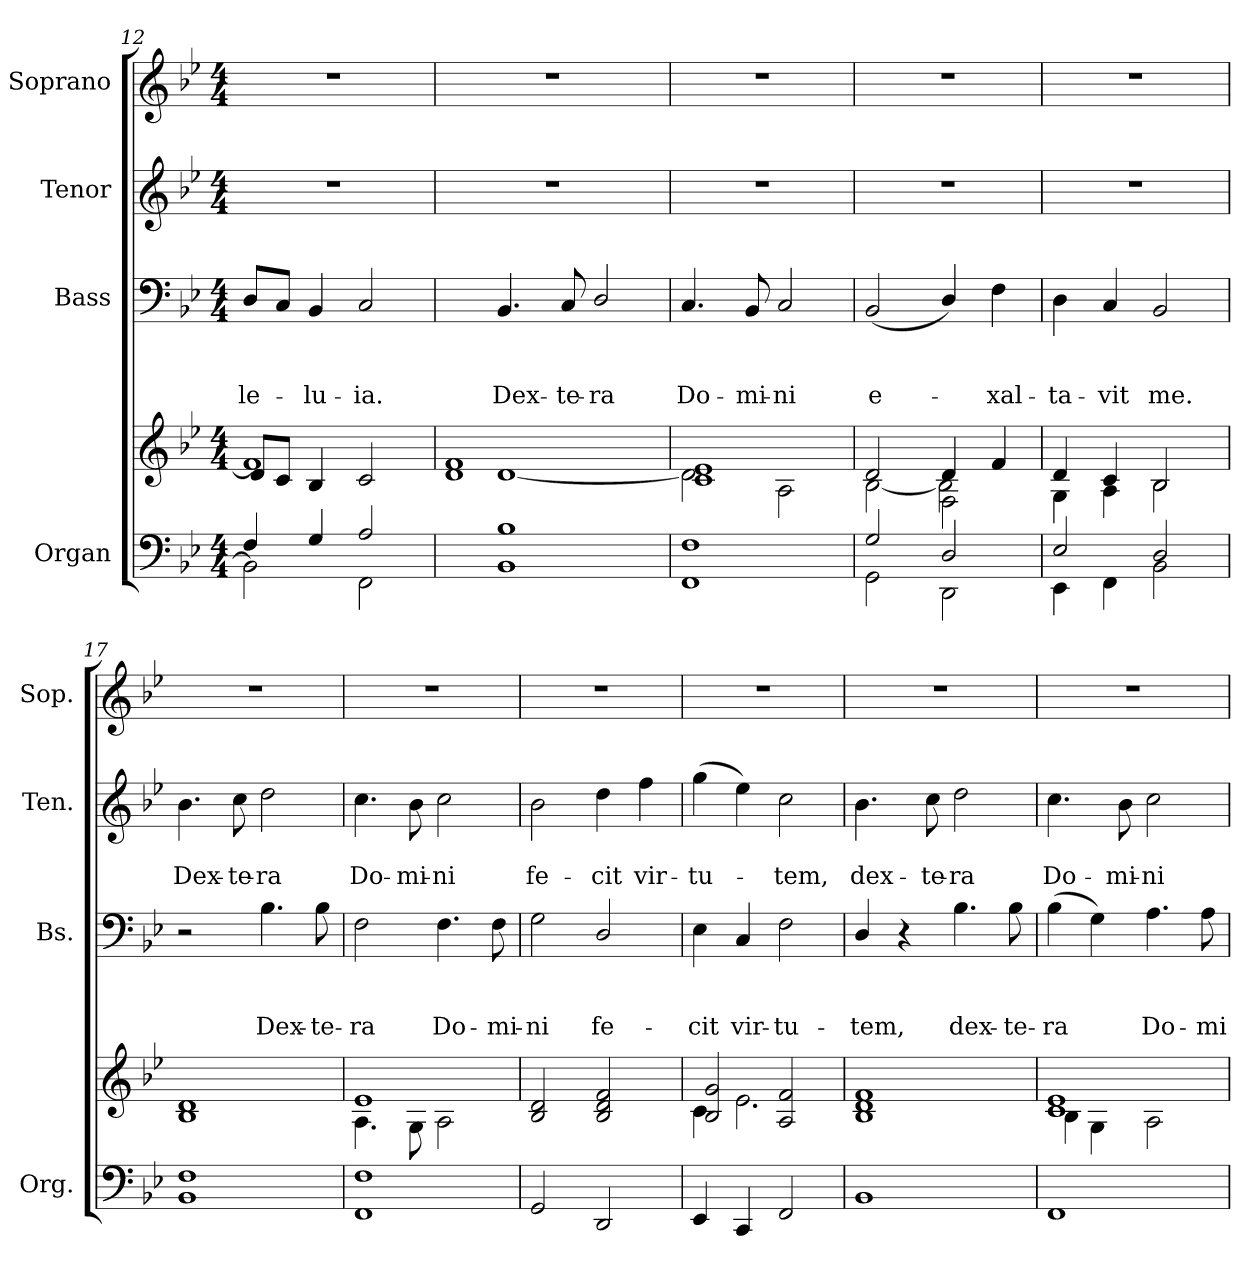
**kern	**kern	**kern	**text	**text	**text	**kern	**text	**text	**kern
*part4	*part4	*part3	*part3	*part3	*part3	*part2	*part2	*part2	*part1
*staff5	*staff4	*staff3	*staff3	*staff3	*staff3	*staff2	*staff2	*staff2	*staff1
*I"Organ	*	*I"Bass	*	*	*	*I"Tenor	*	*	*I"Soprano
*I'Org.	*	*I'Bs.	*	*	*	*I'Ten.	*	*	*I'Sop.
*clefF4	*clefG2	*clefF4	*	*	*	*clefG2	*	*	*clefG2
*	*	*	*	*	*	*ITrd7c12	*	*	*
*k[b-e-]	*k[b-e-]	*k[b-e-]	*	*	*	*k[b-e-]	*	*	*k[b-e-]
*B-:	*B-:	*B-:	*	*	*	*B-:	*	*	*B-:
*M4/4	*M4/4	*M4/4	*	*	*	*M4/4	*	*	*M4/4
=12	=12	=12	=12	=12	=12	=12	=12	=12	=12
*^	*^	*	*	*	*	*	*	*	*
*	*^	*	*^	*	*	*	*	*	*	*	*
!	!	!	!	!	!	!	!	!	!LO:LY:b	!	!	!	!
4F/	2BB-\]	1ryy	1f]	1ryy	8d/L	8D/L	.	.	-le-	1r	.	.	1r
.	.	.	.	.	8c/J	8C/J	.	.	.	.	.	.	.
!	!	!	!	!	!	!	!	!	!LO:LY:b	!	!	!	!
4G/	.	.	.	.	4B-/	4BB-/	.	.	-lu-	.	.	.	.
!	!	!	!	!	!	!	!	!	!LO:LY:b	!	!	!	!
2A/	2FF\	.	.	.	2c/	2C/	.	.	-ia.	.	.	.	.
=13	=13	=13	=13	=13	=13	=13	=13	=13	=13	=13	=13	=13	=13
!	!	!	!	!	!	!	!	!	!LO:LY:b	!	!	!	!
1BB- 1B-	1ryy	1ryy	1ryy	[<1d	1d 1f	4.BB-/	.	.	Dex-	1r	.	.	1r
!	!	!	!	!	!	!	!	!	!LO:LY:b	!	!	!	!
.	.	.	.	.	.	8C/	.	.	-te-	.	.	.	.
!	!	!	!	!	!	!	!	!	!LO:LY:b	!	!	!	!
.	.	.	.	.	.	2D/	.	.	-ra	.	.	.	.
=14	=14	=14	=14	=14	=14	=14	=14	=14	=14	=14	=14	=14	=14
!	!	!	!	!	!	!	!	!	!LO:LY:b	!	!	!	!
1FF 1F	1ryy	1ryy	1ryy	2d\]	1c 1e-	4.C/	.	.	Do-	1r	.	.	1r
!	!	!	!	!	!	!	!	!	!LO:LY:b	!	!	!	!
.	.	.	.	.	.	8BB-/	.	.	-mi-	.	.	.	.
!	!	!	!	!	!	!	!	!	!LO:LY:b	!	!	!	!
.	.	.	.	2A\	.	2C/	.	.	-ni	.	.	.	.
!!LO:LB:g=z
=15	=15	=15	=15	=15	=15	=15	=15	=15	=15	=15	=15	=15	=15
!	!	!	!	!	!	!	!	!	!LO:LY:b	!	!	!	!
2G/	2GG\	1ryy	2ryy	[<2B-\	2d/	(<2BB-/	.	.	e-	1r	.	.	1r
2D/	2DD\	.	2F\	2B-\]	4d/	4D/)	.	.	.	.	.	.	.
!	!	!	!	!	!	!	!	!	!LO:LY:b	!	!	!	!
.	.	.	.	.	4f/	4F\	.	.	-xal-	.	.	.	.
=16	=16	=16	=16	=16	=16	=16	=16	=16	=16	=16	=16	=16	=16
!	!	!	!	!	!	!	!	!	!LO:LY:b	!	!	!	!
4EE-\	2E-/	1ryy	1ryy	4G\	4d/	4D\	.	.	-ta-	1r	.	.	1r
!	!	!	!	!	!	!	!	!	!LO:LY:b	!	!	!	!
4FF\	.	.	.	4A\	4c/	4C/	.	.	-vit	.	.	.	.
!	!	!	!	!	!	!	!	!	!LO:LY:b	!	!	!	!
2BB-\	2D/	.	.	2B-\	2B-/	2BB-/	.	.	me.	.	.	.	.
=17	=17	=17	=17	=17	=17	=17	=17	=17	=17	=17	=17	=17	=17
!	!	!	!	!	!	!	!	!	!	!	!	!LO:LY:b	!
1BB- 1F	1ryy	1ryy	1ryy	1ryy	1B- 1d	2r	.	.	.	4.B-\	.	Dex-	1r
!	!	!	!	!	!	!	!	!	!	!	!	!LO:LY:b	!
.	.	.	.	.	.	.	.	.	.	8c\	.	-te-	.
!	!	!	!	!	!	!	!	!	!LO:LY:b	!	!	!LO:LY:b	!
.	.	.	.	.	.	4.B-\	.	.	Dex-	2d\	.	-ra	.
!	!	!	!	!	!	!	!	!	!LO:LY:b	!	!	!	!
.	.	.	.	.	.	8B-\	.	.	-te-	.	.	.	.
=18	=18	=18	=18	=18	=18	=18	=18	=18	=18	=18	=18	=18	=18
!	!	!	!	!	!	!	!	!	!LO:LY:b	!	!	!LO:LY:b	!
1FF 1F	1ryy	1ryy	1ryy	1e-	4.A\	2F\	.	.	-ra	4.c\	.	Do-	1r
!	!	!	!	!	!	!	!	!	!	!	!	!LO:LY:b	!
.	.	.	.	.	8G\	.	.	.	.	8B-\	.	-mi-	.
!	!	!	!	!	!	!	!	!	!LO:LY:b	!	!	!LO:LY:b	!
.	.	.	.	.	2A\	4.F\	.	.	Do-	2c\	.	-ni	.
!	!	!	!	!	!	!	!	!	!LO:LY:b	!	!	!	!
.	.	.	.	.	.	8F\	.	.	-mi-	.	.	.	.
=19	=19	=19	=19	=19	=19	=19	=19	=19	=19	=19	=19	=19	=19
!	!	!	!	!	!	!	!	!	!LO:LY:b	!	!	!LO:LY:b	!
2GG/	1ryy	1ryy	1ryy	1ryy	2B-/ 2d/	2G\	.	.	-ni	2B-\	.	fe-	1r
!	!	!	!	!	!	!	!	!	!LO:LY:b	!	!	!LO:LY:b	!
2DD/	.	.	.	.	2B-/ 2d/ 2f/	2D/	.	.	fe-	4d\	.	-cit	.
!	!	!	!	!	!	!	!	!	!	!	!	!LO:LY:b	!
.	.	.	.	.	.	.	.	.	.	4f\	.	vir-	.
=20	=20	=20	=20	=20	=20	=20	=20	=20	=20	=20	=20	=20	=20
!	!	!	!	!	!	!	!	!	!LO:LY:b	!	!	!LO:LY:b	!
4EE-/	1ryy	1ryy	1ryy	4c\	2B-/ 2g/	4E-\	.	.	-cit	(>4g\	.	-tu-	1r
!	!	!	!	!	!	!	!	!	!LO:LY:b	!	!	!	!
4CC/	.	.	.	2.e-\	.	4C/	.	.	vir-	4e-\)	.	.	.
!	!	!	!	!	!	!	!	!	!LO:LY:b	!	!	!LO:LY:b	!
2FF/	.	.	.	.	2A/ 2f/	2F\	.	.	-tu-	2c\	.	-tem,	.
!!LO:PB:g=z
=21	=21	=21	=21	=21	=21	=21	=21	=21	=21	=21	=21	=21	=21
!	!	!	!	!	!	!	!	!	!LO:LY:b	!	!	!LO:LY:b	!
1BB-	1ryy	1ryy	1ryy	1ryy	1B- 1d 1f	4D/	.	.	-tem,	4.B-\	.	dex-	1r
.	.	.	.	.	.	4r	.	.	.	.	.	.	.
!	!	!	!	!	!	!	!	!	!	!	!	!LO:LY:b	!
.	.	.	.	.	.	.	.	.	.	8c\	.	-te-	.
!	!	!	!	!	!	!	!	!	!LO:LY:b	!	!	!LO:LY:b	!
.	.	.	.	.	.	4.B-\	.	.	dex-	2d\	.	-ra	.
!	!	!	!	!	!	!	!	!	!LO:LY:b	!	!	!	!
.	.	.	.	.	.	8B-\	.	.	-te-	.	.	.	.
=22	=22	=22	=22	=22	=22	=22	=22	=22	=22	=22	=22	=22	=22
!	!	!	!	!	!	!	!	!	!LO:LY:b	!	!	!LO:LY:b	!
1FF	1ryy	1ryy	1ryy	1c 1e-	4B-\	(>4B-\	.	.	-ra	4.c\	.	Do-	1r
.	.	.	.	.	4G\	4G\)	.	.	.	.	.	.	.
!	!	!	!	!	!	!	!	!	!	!	!	!LO:LY:b	!
.	.	.	.	.	.	.	.	.	.	8B-\	.	-mi-	.
!	!	!	!	!	!	!	!	!	!LO:LY:b	!	!	!LO:LY:b	!
.	.	.	.	.	2A\	4.A\	.	.	Do-	2c\	.	-ni	.
!	!	!	!	!	!	!	!	!	!LO:LY:b	!	!	!	!
.	.	.	.	.	.	8A\	.	.	-mi-	.	.	.	.
*v	*v	*v	*	*	*	*	*	*	*	*	*	*	*
*	*v	*v	*v	*	*	*	*	*	*	*	*
=	=	=	=	=	=	=	=	=	=
*-	*-	*-	*-	*-	*-	*-	*-	*-	*-
